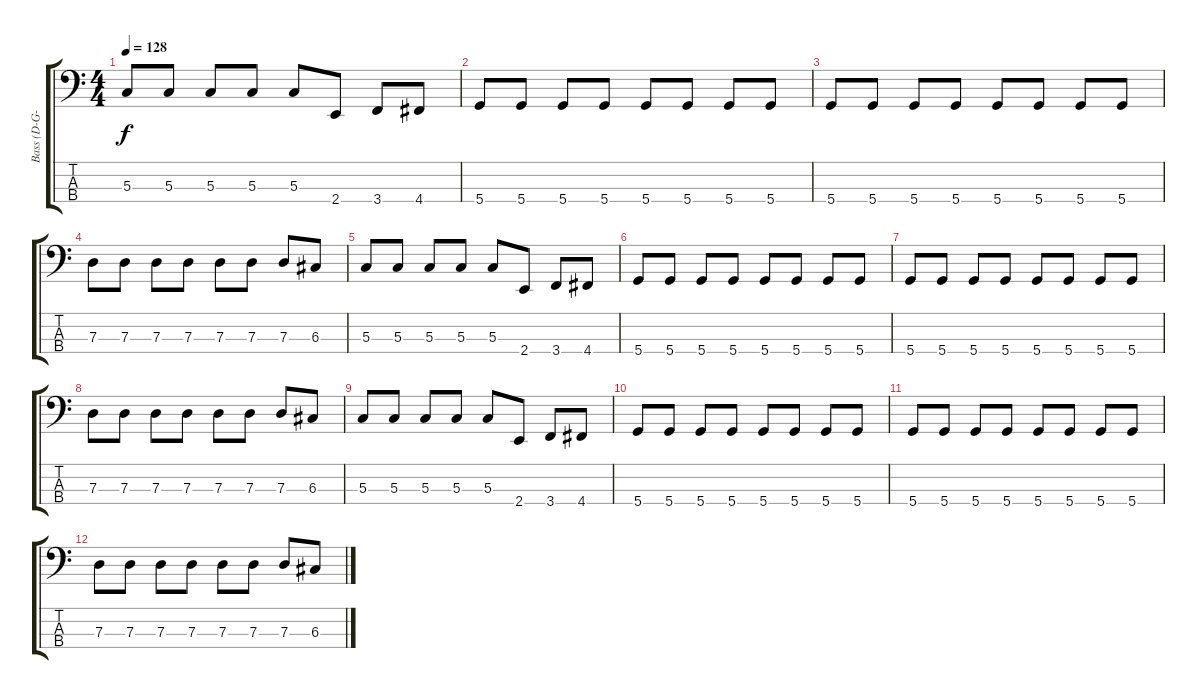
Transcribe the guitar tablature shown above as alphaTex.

\track ("Bass (D-G-C-F)" "Bass (D-G-") {instrument electricbassfinger}
\staff {score tabs}
\tuning (F2 C2 G1 D1) {hide}
\ts (4 4)
\tempo 128
\clef f4
\ks c
5.3.8{dy f} 5.3.8 5.3.8 5.3.8 5.3.8 2.4.8 3.4.8 4.4.8 |
5.4.8 5.4.8 5.4.8 5.4.8 5.4.8 5.4.8 5.4.8 5.4.8 |
5.4.8 5.4.8 5.4.8 5.4.8 5.4.8 5.4.8 5.4.8 5.4.8 |
7.3.8 7.3.8 7.3.8 7.3.8 7.3.8 7.3.8 7.3.8 6.3.8 |
5.3.8 5.3.8 5.3.8 5.3.8 5.3.8 2.4.8 3.4.8 4.4.8 |
5.4.8 5.4.8 5.4.8 5.4.8 5.4.8 5.4.8 5.4.8 5.4.8 |
5.4.8 5.4.8 5.4.8 5.4.8 5.4.8 5.4.8 5.4.8 5.4.8 |
7.3.8 7.3.8 7.3.8 7.3.8 7.3.8 7.3.8 7.3.8 6.3.8 |
5.3.8 5.3.8 5.3.8 5.3.8 5.3.8 2.4.8 3.4.8 4.4.8 |
5.4.8 5.4.8 5.4.8 5.4.8 5.4.8 5.4.8 5.4.8 5.4.8 |
5.4.8 5.4.8 5.4.8 5.4.8 5.4.8 5.4.8 5.4.8 5.4.8 |
7.3.8 7.3.8 7.3.8 7.3.8 7.3.8 7.3.8 7.3.8 6.3.8
